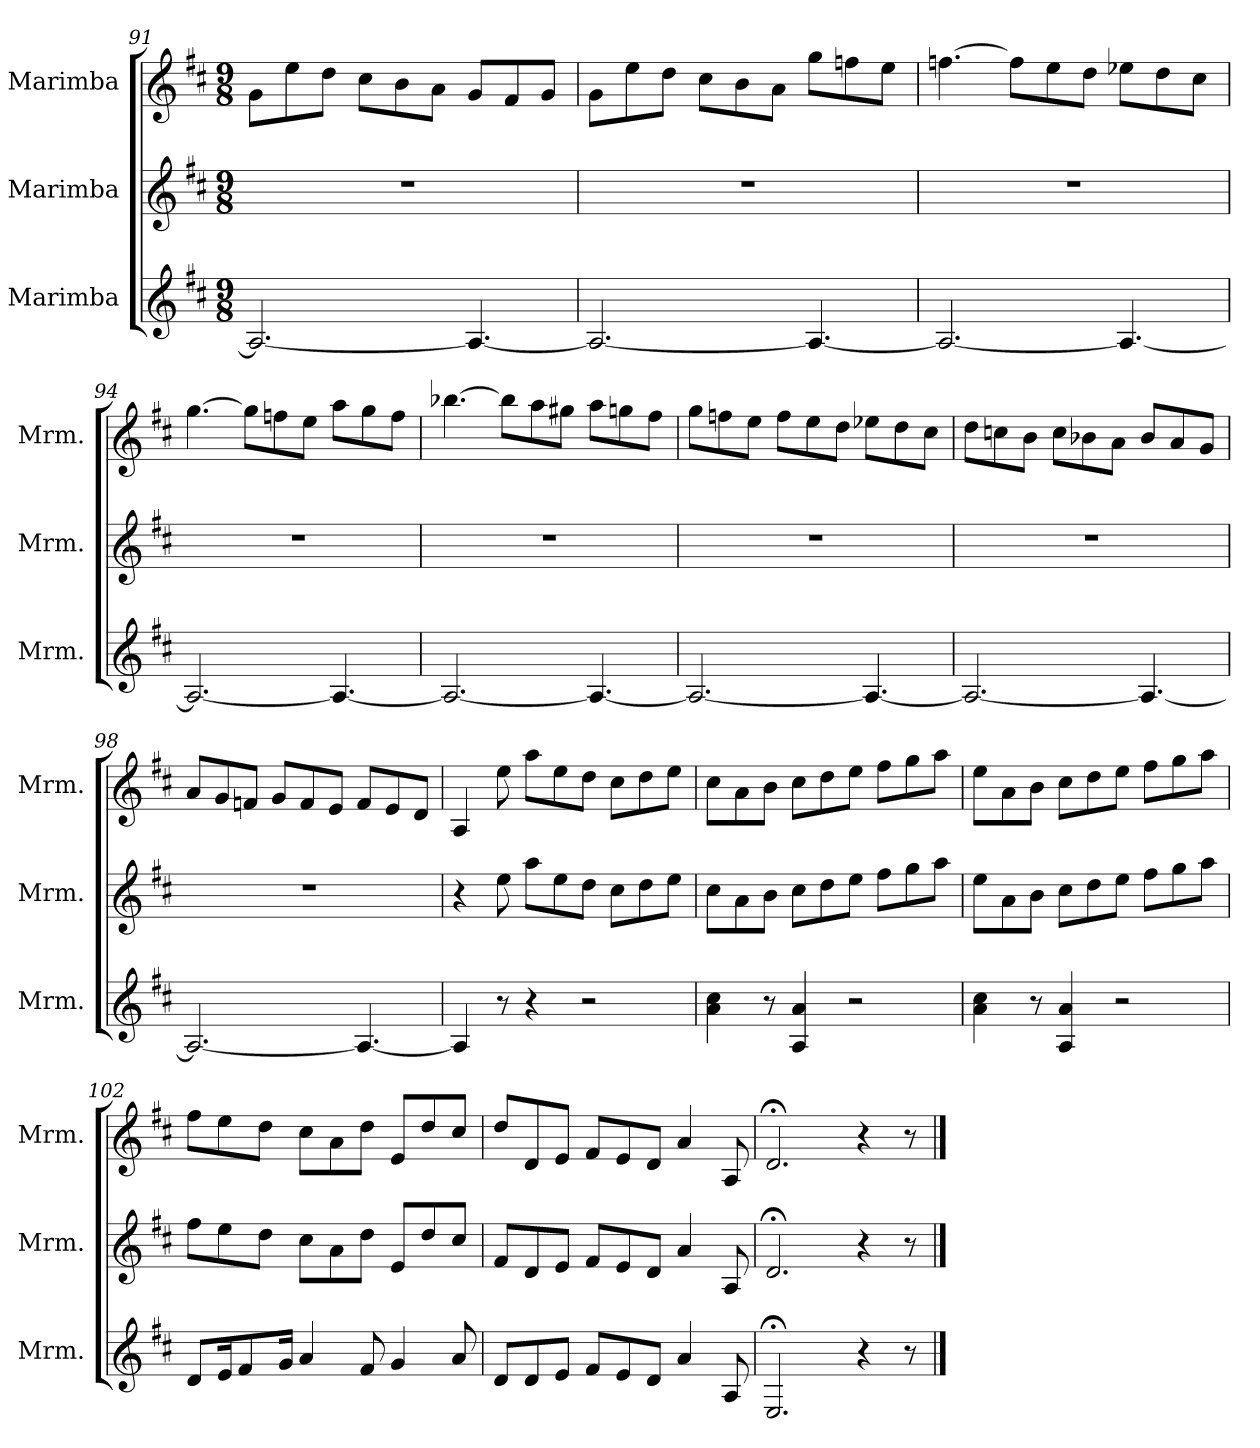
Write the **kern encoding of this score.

**kern	**kern	**kern
*part3	*part2	*part1
*staff3	*staff2	*staff1
*I"Marimba	*I"Marimba	*I"Marimba
*I'Mrm.	*I'Mrm.	*I'Mrm.
*clefG2	*clefG2	*clefG2
*k[f#c#]	*k[f#c#]	*k[f#c#]
*M9/8	*M9/8	*M9/8
=91	=91	=91
2.A/_	8%9r	8g\L
.	.	8ee\
.	.	8dd\J
.	.	8cc#\L
.	.	8b\
.	.	8a\J
4.A/_	.	8g/L
.	.	8f#/
.	.	8g/J
=92	=92	=92
2.A/_	8%9r	8g\L
.	.	8ee\
.	.	8dd\J
.	.	8cc#\L
.	.	8b\
.	.	8a\J
4.A/_	.	8gg\L
.	.	8ffn\
.	.	8ee\J
=93	=93	=93
2.A/_	8%9r	[4.ffn\
.	.	8ff\L]
.	.	8ee\
.	.	8dd\J
4.A/_	.	8ee-X\L
.	.	8dd\
.	.	8cc#\J
!!LO:LB:g=z
=94	=94	=94
2.A/_	8%9r	[4.gg\
.	.	8gg\L]
.	.	8ffn\
.	.	8ee\J
4.A/_	.	8aa\L
.	.	8gg\
.	.	8ff\J
=95	=95	=95
2.A/_	8%9r	[4.bb-X\
.	.	8bb-\L]
.	.	8aa\
.	.	8gg#X\J
4.A/_	.	8aa\L
.	.	8ggn\
.	.	8ff#\J
=96	=96	=96
2.A/_	8%9r	8gg\L
.	.	8ffn\
.	.	8ee\J
.	.	8ff\L
.	.	8ee\
.	.	8dd\J
4.A/_	.	8ee-X\L
.	.	8dd\
.	.	8cc#\J
=97	=97	=97
2.A/_	8%9r	8dd\L
.	.	8ccn\
.	.	8b\J
.	.	8cc\L
.	.	8b-X\
.	.	8a\J
4.A/_	.	8b-/L
.	.	8a/
.	.	8g/J
!!LO:LB:g=z
=98	=98	=98
2.A/_	8%9r	8a/L
.	.	8g/
.	.	8fn/J
.	.	8g/L
.	.	8f/
.	.	8e/J
4.A/_	.	8f/L
.	.	8e/
.	.	8d/J
=99	=99	=99
4A/]	4r	4A/
8r	8ee\	8ee\
4r	8aa\L	8aa\L
.	8ee\	8ee\
2r	8dd\J	8dd\J
.	8cc#\L	8cc#\L
.	8dd\	8dd\
.	8ee\J	8ee\J
=100	=100	=100
4a\ 4cc#\	8cc#\L	8cc#\L
.	8a\	8a\
8r	8b\J	8b\J
4A/ 4a/	8cc#\L	8cc#\L
.	8dd\	8dd\
2r	8ee\J	8ee\J
.	8ff#\L	8ff#\L
.	8gg\	8gg\
.	8aa\J	8aa\J
=101	=101	=101
4a\ 4cc#\	8ee\L	8ee\L
.	8a\	8a\
8r	8b\J	8b\J
4A/ 4a/	8cc#\L	8cc#\L
.	8dd\	8dd\
2r	8ee\J	8ee\J
.	8ff#\L	8ff#\L
.	8gg\	8gg\
.	8aa\J	8aa\J
!!LO:LB:g=z
=102	=102	=102
8d/L	8ff#\L	8ff#\L
16e/K	8ee\	8ee\
8f#/	.	.
.	8dd\J	8dd\J
16g/Jk	.	.
4a/	8cc#\L	8cc#\L
.	8a\	8a\
8f#/	8dd\J	8dd\J
4g/	8e/L	8e/L
.	8dd/	8dd/
8a/	8cc#/J	8cc#/J
=103	=103	=103
8d/L	8f#/L	8dd/L
8d/	8d/	8d/
8e/J	8e/J	8e/J
8f#/L	8f#/L	8f#/L
8e/	8e/	8e/
8d/J	8d/J	8d/J
4a/	4a/	4a/
8A/	8A/	8A/
=104	=104	=104
2.E;</	2.d;</	2.d;</
4r	4r	4r
8r	8r	8r
==	==	==
*-	*-	*-
